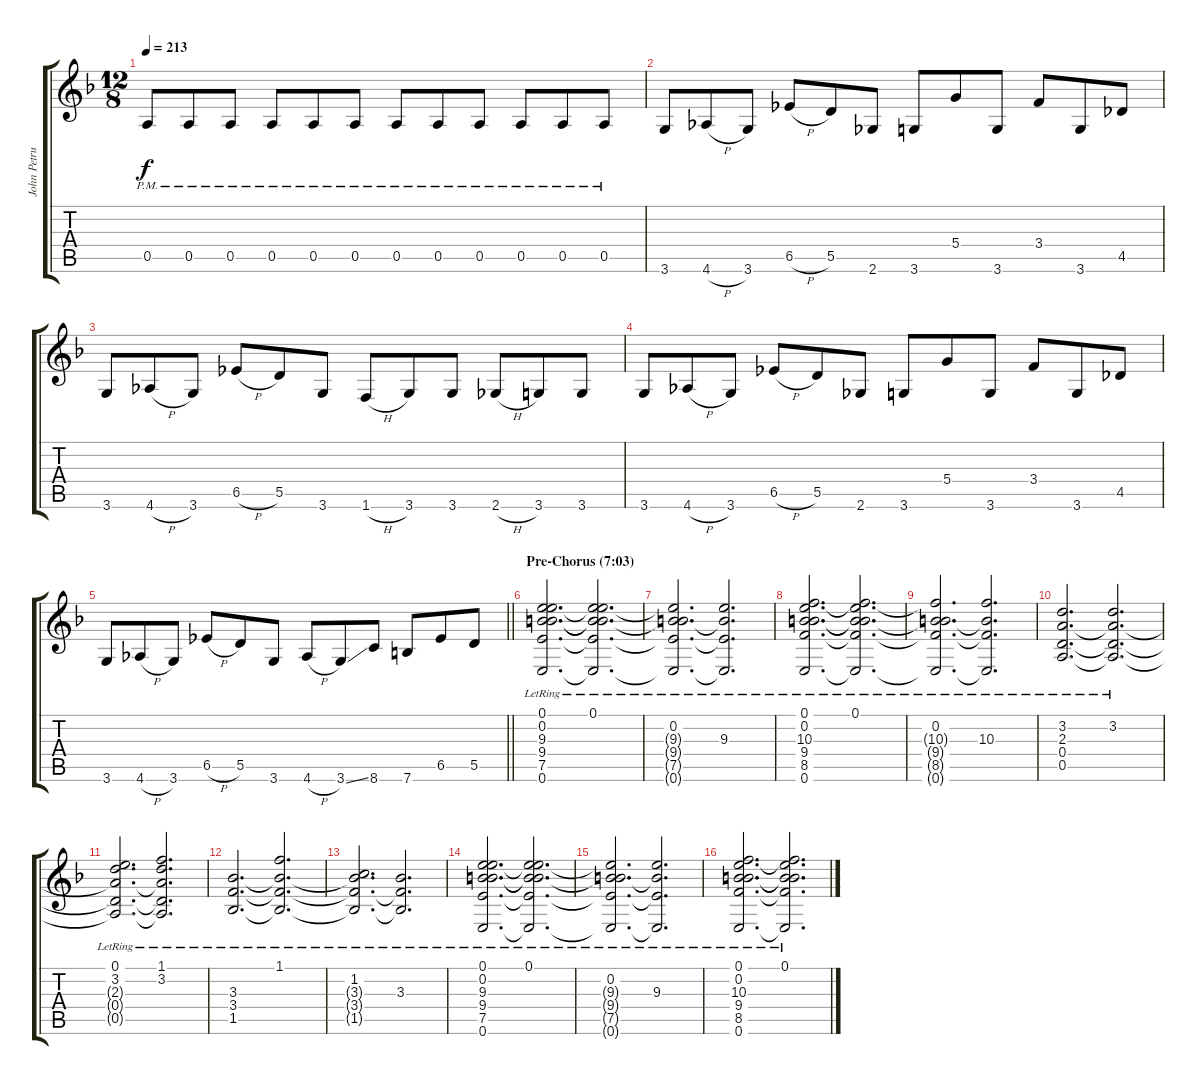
\track ("John Petrucci Gtr. 2" "John Petru") {instrument distortionguitar}
\staff {score tabs}
\tuning (E4 B3 G3 D3 A2 E2) {hide}
\ts (12 8)
\tempo 213
\clef g2
\ks dminor
0.5{pm}.8{dy f} 0.5{pm}.8 0.5{pm}.8 0.5{pm}.8 0.5{pm}.8 0.5{pm}.8 0.5{pm}.8 0.5{pm}.8 0.5{pm}.8 0.5{pm}.8 0.5{pm}.8 0.5{pm}.8 |
3.6.8 4.6{h}.8 3.6.8 6.5{h}.8 5.5.8 2.6.8 3.6.8 5.4.8 3.6.8 3.4.8 3.6.8 4.5.8 |
3.6.8 4.6{h}.8 3.6.8 6.5{h}.8 5.5.8 3.6.8 1.6{h}.8 3.6.8 3.6.8 2.6{h}.8 3.6.8 3.6.8 |
3.6.8 4.6{h}.8 3.6.8 6.5{h}.8 5.5.8 2.6.8 3.6.8 5.4.8 3.6.8 3.4.8 3.6.8 4.5.8 |
\barLineRight lightlight
3.6.8 4.6{h}.8 3.6.8 6.5{h}.8 5.5.8 3.6.8 4.6{h}.8 3.6{ss}.8 8.6.8 7.6.8 6.5.8 5.5.8 |
\section ("" "Pre-Chorus (7:03)")
(0.1{lr} 0.2{lr} 9.3{lr} 9.4{lr} 7.5{lr} 0.6{lr}).2{d} (0.1{lr} 0.2{t} 9.3{t} 9.4{t} 7.5{t} 0.6{t}).2{d} |
(0.2{lr} 9.3{t} 9.4{t} 7.5{t} 0.6{t}).2{d} (9.3{lr} 9.4{t} 7.5{t} 0.6{t}).2{d} |
(0.1{lr} 0.2{lr} 10.3{lr} 9.4{lr} 8.5{lr} 0.6{lr}).2{d} (0.1{lr} 0.2{t} 10.3{t} 9.4{t} 8.5{t} 0.6{t}).2{d} |
(0.2{lr} 10.3{t} 9.4{t} 8.5{t} 0.6{t}).2{d} (10.3{lr} 9.4{t} 8.5{t} 0.6{t}).2{d} |
(3.2{lr} 2.3{lr} 0.4{lr} 0.5{lr}).2{d} (3.2{lr} 2.3{t} 0.4{t} 0.5{t}).2{d} |
(0.1{lr} 3.2{lr} 2.3{t} 0.4{t} 0.5{t}).2{d} (1.1{lr} 3.2{lr} 2.3{t} 0.4{t} 0.5{t}).2{d} |
(3.3{lr} 3.4{lr} 1.5{lr}).2{d} (1.1{lr} 3.3{t} 3.4{t} 1.5{t}).2{d} |
(1.2{lr} 3.3{t} 3.4{t} 1.5{t}).2{d} (3.3{lr} 3.4{t} 1.5{t}).2{d} |
(0.1{lr} 0.2{lr} 9.3{lr} 9.4{lr} 7.5{lr} 0.6{lr}).2{d} (0.1{lr} 0.2{t} 9.3{t} 9.4{t} 7.5{t} 0.6{t}).2{d} |
(0.2{lr} 9.3{t} 9.4{t} 7.5{t} 0.6{t}).2{d} (9.3{lr} 9.4{t} 7.5{t} 0.6{t}).2{d} |
(0.1{lr} 0.2{lr} 10.3{lr} 9.4{lr} 8.5{lr} 0.6{lr}).2{d} (0.1{lr} 0.2{t} 10.3{t} 9.4{t} 8.5{t} 0.6{t}).2{d}
